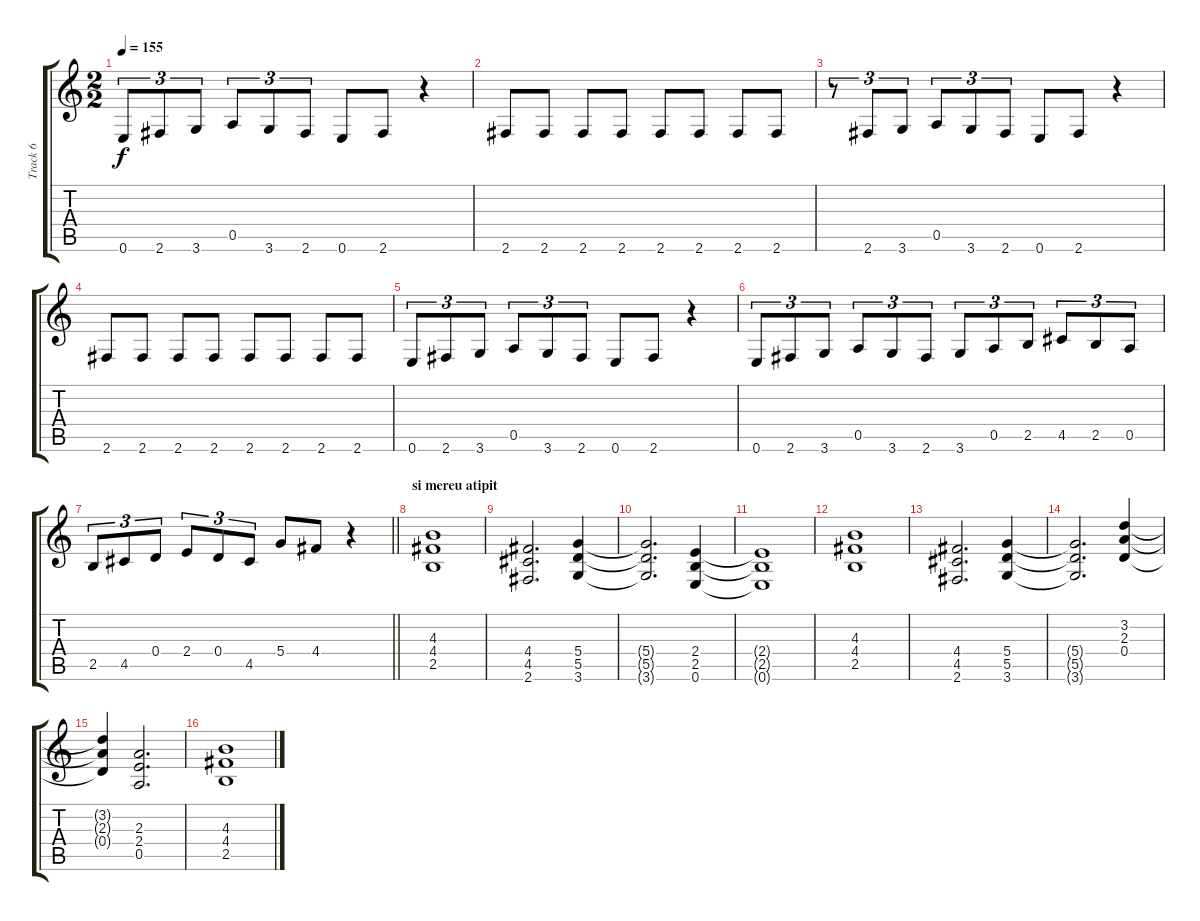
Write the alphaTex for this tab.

\track ("Track 6" "Track 6") {instrument overdrivenguitar}
\staff {score tabs}
\tuning (E4 B3 G3 D3 A2 E2) {hide}
\ts (2 2)
\tempo 155
\clef g2
\ks c
0.6.8{tu (3 2) dy f} 2.6.8{tu (3 2)} 3.6.8{tu (3 2)} 0.5.8{tu (3 2)} 3.6.8{tu (3 2)} 2.6.8{tu (3 2)} 0.6.8 2.6.8 r.4 |
2.6.8 2.6.8 2.6.8 2.6.8 2.6.8 2.6.8 2.6.8 2.6.8 |
r.8{tu (3 2)} 2.6.8{tu (3 2)} 3.6.8{tu (3 2)} 0.5.8{tu (3 2)} 3.6.8{tu (3 2)} 2.6.8{tu (3 2)} 0.6.8 2.6.8 r.4 |
2.6.8 2.6.8 2.6.8 2.6.8 2.6.8 2.6.8 2.6.8 2.6.8 |
0.6.8{tu (3 2)} 2.6.8{tu (3 2)} 3.6.8{tu (3 2)} 0.5.8{tu (3 2)} 3.6.8{tu (3 2)} 2.6.8{tu (3 2)} 0.6.8 2.6.8 r.4 |
0.6.8{tu (3 2)} 2.6.8{tu (3 2)} 3.6.8{tu (3 2)} 0.5.8{tu (3 2)} 3.6.8{tu (3 2)} 2.6.8{tu (3 2)} 3.6.8{tu (3 2)} 0.5.8{tu (3 2)} 2.5.8{tu (3 2)} 4.5.8{tu (3 2)} 2.5.8{tu (3 2)} 0.5.8{tu (3 2)} |
\barLineRight lightlight
2.5.8{tu (3 2)} 4.5.8{tu (3 2)} 0.4.8{tu (3 2)} 2.4.8{tu (3 2)} 0.4.8{tu (3 2)} 4.5.8{tu (3 2)} 5.4.8 4.4.8 r.4 |
\section ("" "si mereu atipit")
(4.3 4.4 2.5).1 |
(4.4 4.5 2.6).2{d} (5.4 5.5 3.6).4 |
(5.4{t} 5.5{t} 3.6{t}).2{d} (2.4 2.5 0.6).4 |
(2.4{t} 2.5{t} 0.6{t}).1 |
(4.3 4.4 2.5).1 |
(4.4 4.5 2.6).2{d} (5.4 5.5 3.6).4 |
(5.4{t} 5.5{t} 3.6{t}).2{d} (3.2 2.3 0.4).4 |
(3.2{t} 2.3{t} 0.4{t}).4 (2.3 2.4 0.5).2{d} |
(4.3 4.4 2.5).1
